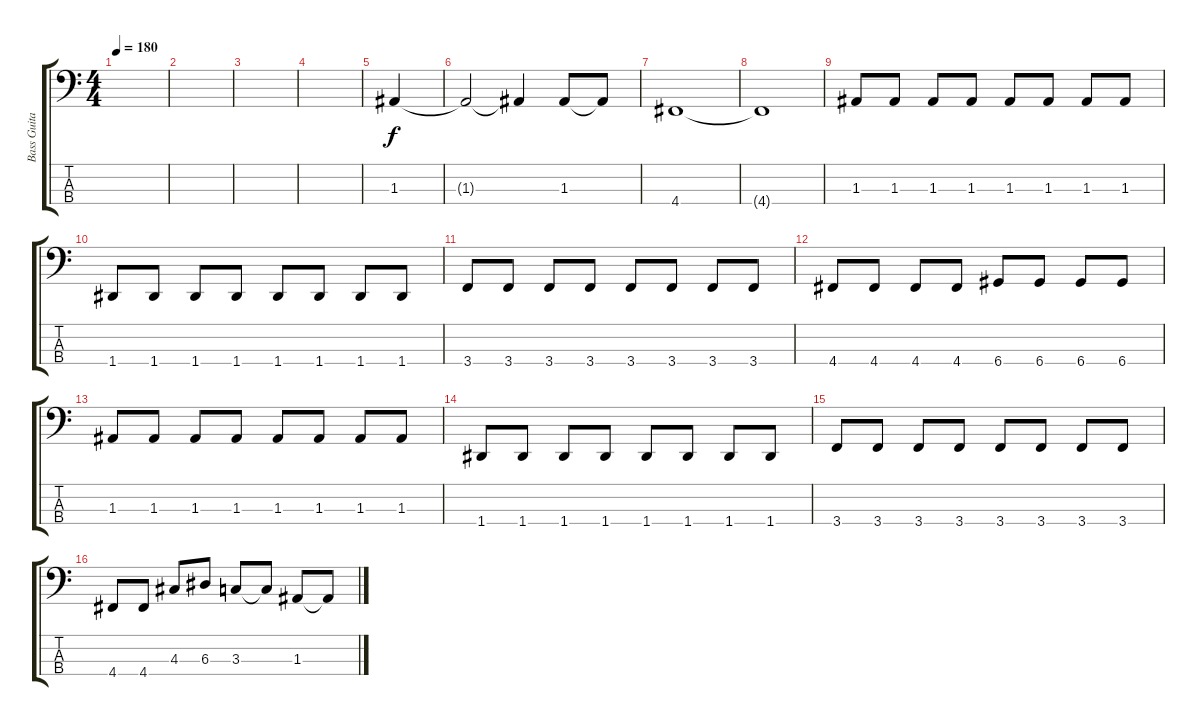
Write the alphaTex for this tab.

\track ("Bass Guitarist" "Bass Guita") {instrument electricbassfinger}
\staff {score tabs}
\tuning (G2 D2 A1 D1) {hide}
\ts (4 4)
\tempo 180
\clef f4
\ks c
|
|
|
|
1.3.4 |
1.3{t}.2 1.3{t}.4 1.3.8 1.3{t}.8 |
4.4.1 |
4.4{t}.1 |
1.3.8 1.3.8 1.3.8 1.3.8 1.3.8 1.3.8 1.3.8 1.3.8 |
1.4.8 1.4.8 1.4.8 1.4.8 1.4.8 1.4.8 1.4.8 1.4.8 |
3.4.8 3.4.8 3.4.8 3.4.8 3.4.8 3.4.8 3.4.8 3.4.8 |
4.4.8 4.4.8 4.4.8 4.4.8 6.4.8 6.4.8 6.4.8 6.4.8 |
1.3.8 1.3.8 1.3.8 1.3.8 1.3.8 1.3.8 1.3.8 1.3.8 |
1.4.8 1.4.8 1.4.8 1.4.8 1.4.8 1.4.8 1.4.8 1.4.8 |
3.4.8 3.4.8 3.4.8 3.4.8 3.4.8 3.4.8 3.4.8 3.4.8 |
4.4.8 4.4.8 4.3.8 6.3.8 3.3.8 3.3{t}.8 1.3.8 1.3{t}.8
